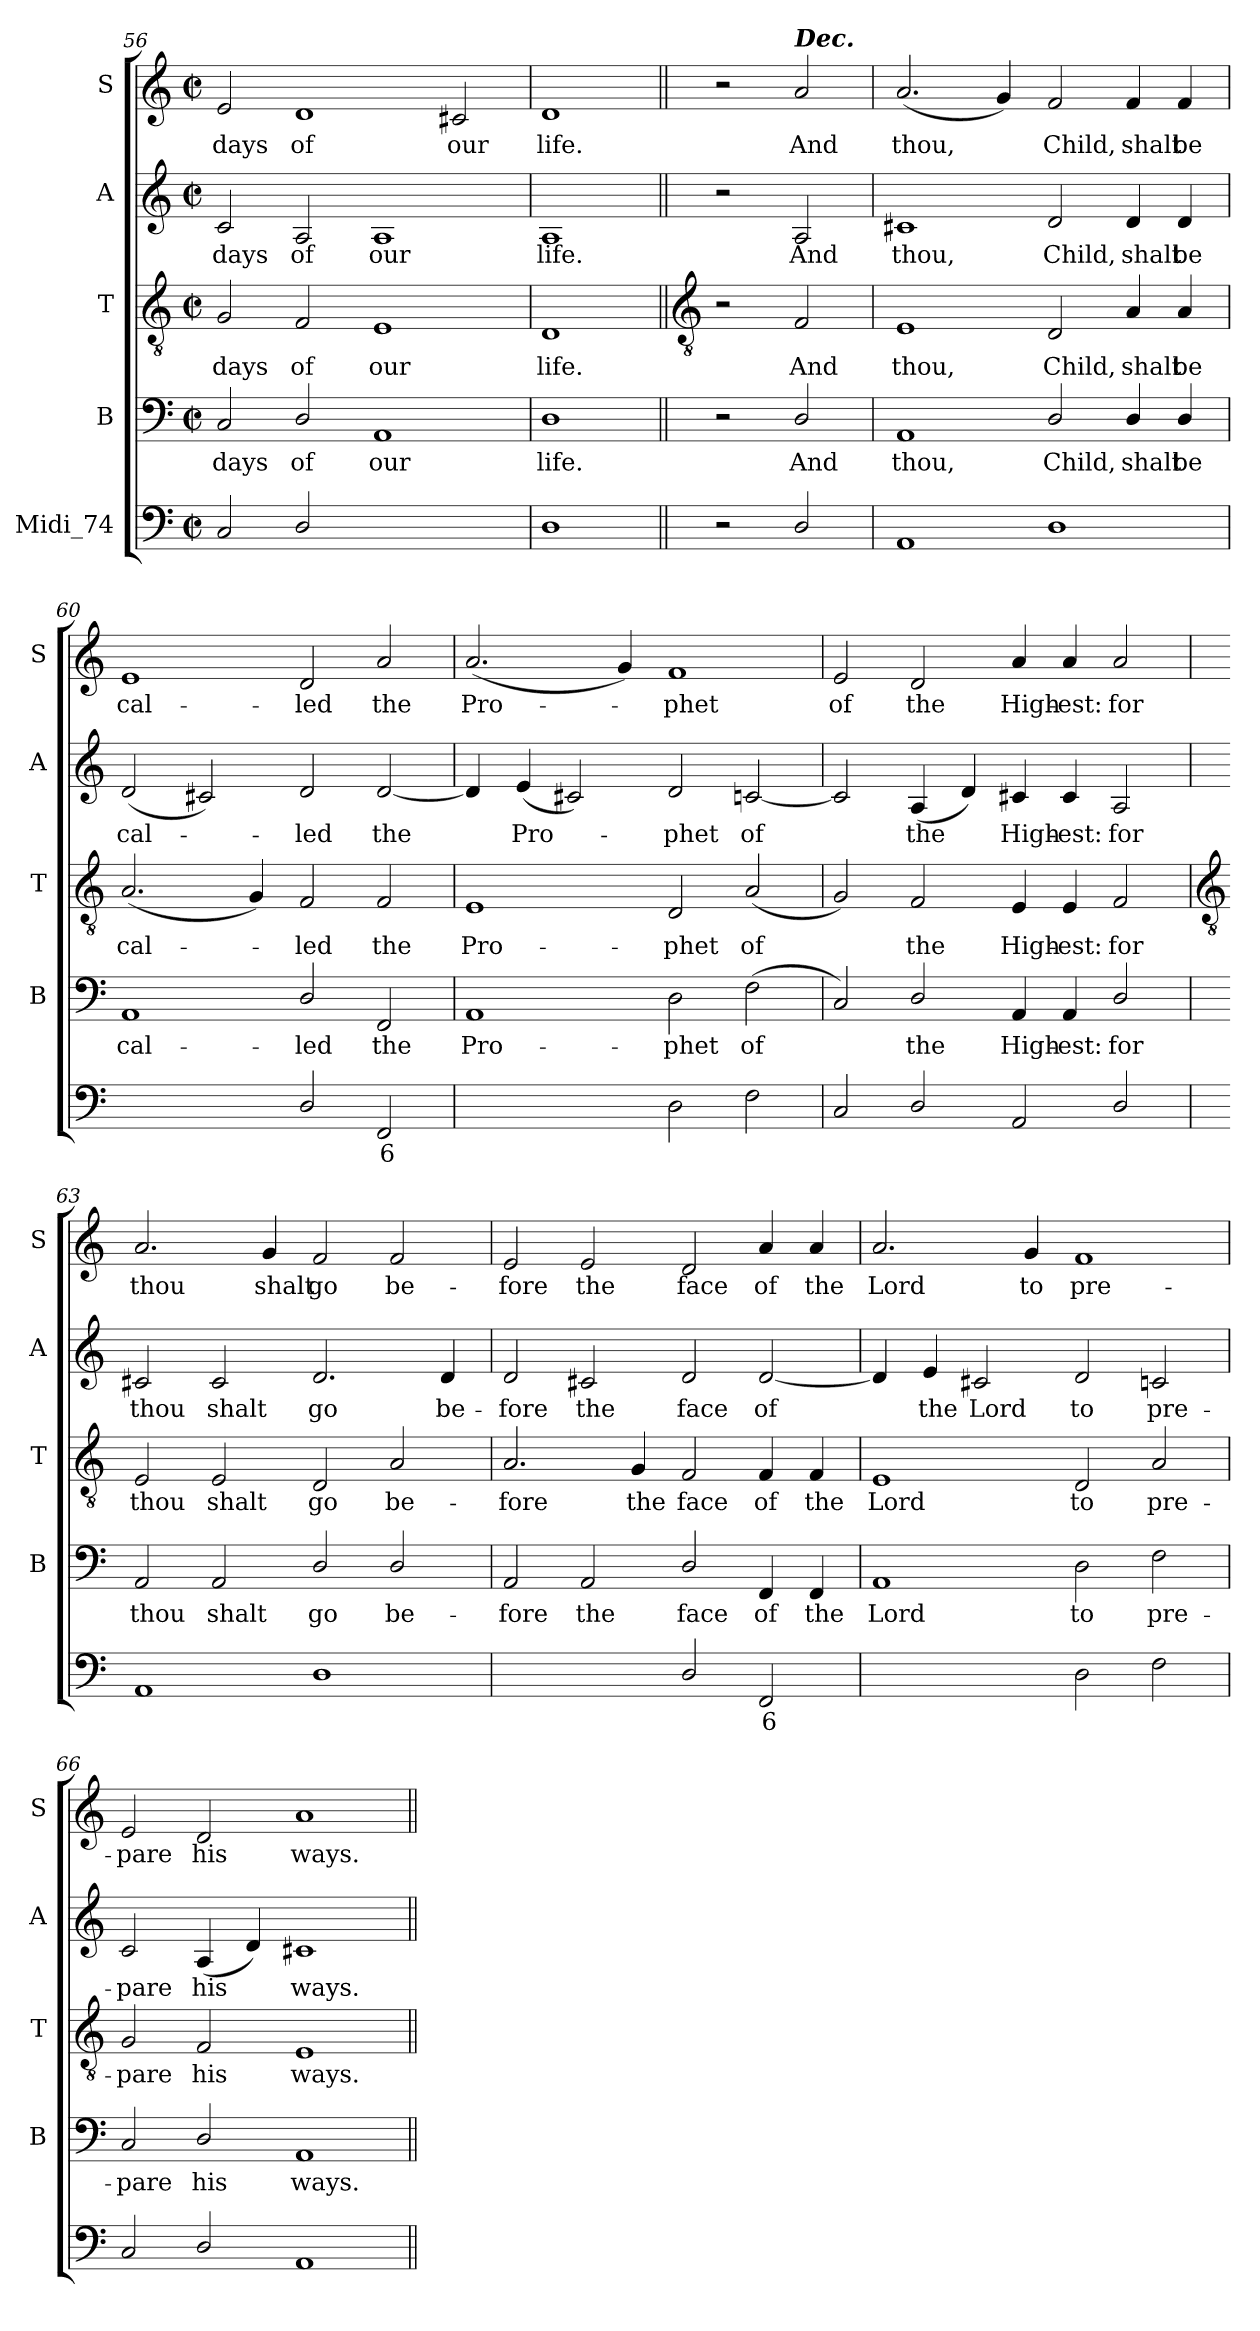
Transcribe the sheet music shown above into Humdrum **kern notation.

**kern	**text	**kern	**text	**kern	**text	**kern	**text	**kern	**text
*part5	*part5	*part4	*part4	*part3	*part3	*part2	*part2	*part1	*part1
*staff5	*staff5	*staff4	*staff4	*staff3	*staff3	*staff2	*staff2	*staff1	*staff1
*I"Midi_74	*	*I"B	*	*I"T	*	*I"A	*	*I"S	*
*	*	*I'B	*	*I'T	*	*I'A	*	*I'S	*
*clefF4	*	*clefF4	*	*clefGv2	*	*clefG2	*	*clefG2	*
*k[]	*	*k[]	*	*k[]	*	*k[]	*	*k[]	*
*C:	*	*C:	*	*C:	*	*C:	*	*C:	*
*M4/2	*	*M4/2	*	*M4/2	*	*M4/2	*	*M4/2	*
*met(c|)	*	*met(c|)	*	*met(c|)	*	*met(c|)	*	*met(c|)	*
=56	=56	=56	=56	=56	=56	=56	=56	=56	=56
!	!	!	!LO:LY:b	!	!LO:LY:b	!	!LO:LY:b	!	!LO:LY:b
2C	.	2C	days	2G	days	2c	days	2e	days
!	!	!	!LO:LY:b	!	!LO:LY:b	!	!LO:LY:b	!	!LO:LY:b
2D/	.	2D/	of	2F	of	2A	of	1d	of
!	!LO:LY:b	!	!LO:LY:b	!	!LO:LY:b	!	!LO:LY:b	!	!
[2AAyy	4	1AA	our	1E	our	1A	our	.	.
!	!LO:LY:b	!	!	!	!	!	!	!	!LO:LY:b
2AAyy]	3	.	.	.	.	.	.	2c#X	our
=57	=57	=57	=57	=57	=57	=57	=57	=57	=57
!	!	!	!LO:LY:b	!	!LO:LY:b	!	!LO:LY:b	!	!LO:LY:b
1D	.	1D	life.	1D	life.	1A	life.	1d	life.
!!LO:LB:g=z
=58||	=58||	=58||	=58||	=58||	=58||	=58||	=58||	=58||	=58||
*	*	*	*	*clefGv2	*	*	*	*	*
2r	.	2r	.	2r	.	2r	.	2r	.
!	!	!	!	!	!	!	!	!LO:TX:a:Bi:t=Dec.	!
!	!	!	!LO:LY:b	!	!LO:LY:b	!	!LO:LY:b	!	!LO:LY:b
2D/	.	2D/	And	2F	And	2A	And	2a	And
=59	=59	=59	=59	=59	=59	=59	=59	=59	=59
!	!	!	!LO:LY:b	!	!LO:LY:b	!	!LO:LY:b	!	!LO:LY:b
1AA	.	1AA	thou,	1E	thou,	1c#X	thou,	(<2.a	thou,
.	.	.	.	.	.	.	.	4g)	.
!	!	!	!LO:LY:b	!	!LO:LY:b	!	!LO:LY:b	!	!LO:LY:b
1D/	.	2D/	Child,	2D	Child,	2d	Child,	2f	Child,
!	!	!	!LO:LY:b	!	!LO:LY:b	!	!LO:LY:b	!	!LO:LY:b
.	.	4D/	shalt	4A	shalt	4d	shalt	4f	shalt
!	!	!	!LO:LY:b	!	!LO:LY:b	!	!LO:LY:b	!	!LO:LY:b
.	.	4D/	be	4A	be	4d	be	4f	be
=60	=60	=60	=60	=60	=60	=60	=60	=60	=60
!	!LO:LY:b	!	!LO:LY:b	!	!LO:LY:b	!	!LO:LY:b	!	!LO:LY:b
[2AAyy	4	1AA	cal-	(<2.A	cal-	(<2d	cal-	1e	cal-
!	!LO:LY:b	!	!	!	!	!	!	!	!
2AAyy]	3	.	.	.	.	2c#X)	.	.	.
.	.	.	.	4G)	.	.	.	.	.
!	!	!	!LO:LY:b	!	!LO:LY:b	!	!LO:LY:b	!	!LO:LY:b
2D/	.	2D/	-led	2F	led	2d	led	2d	-led
!	!LO:LY:b	!	!LO:LY:b	!	!LO:LY:b	!	!LO:LY:b	!	!LO:LY:b
2FF	6	2FF	the	2F	the	[2d	the	2a	the
=61	=61	=61	=61	=61	=61	=61	=61	=61	=61
!	!LO:LY:b	!	!LO:LY:b	!	!LO:LY:b	!	!	!	!LO:LY:b
[2AAyy	4	1AA	Pro-	1E	Pro-	4d]	.	(<2.a	Pro-
!	!	!	!	!	!	!	!LO:LY:b	!	!
.	.	.	.	.	.	(<4e	Pro-	.	.
!	!LO:LY:b	!	!	!	!	!	!	!	!
2AAyy]	3	.	.	.	.	2c#X)	.	.	.
.	.	.	.	.	.	.	.	4g)	.
!	!	!	!LO:LY:b	!	!LO:LY:b	!	!LO:LY:b	!	!LO:LY:b
2D	.	2D	-phet	2D	-phet	2d	phet	1f	phet
!	!	!	!LO:LY:b	!	!LO:LY:b	!	!LO:LY:b	!	!
2F	.	(<2F	of	(<2A	of	[2cn	of	.	.
=62	=62	=62	=62	=62	=62	=62	=62	=62	=62
!	!	!	!	!	!	!	!	!	!LO:LY:b
2C	.	2C)	.	2G)	.	2c]	.	2e	of
!	!	!	!LO:LY:b	!	!LO:LY:b	!	!LO:LY:b	!	!LO:LY:b
2D/	.	2D/	the	2F	the	(<4A	the	2d	the
.	.	.	.	.	.	4d)	.	.	.
!	!	!	!LO:LY:b	!	!LO:LY:b	!	!LO:LY:b	!	!LO:LY:b
2AA	.	4AA	High-	4E	High-	4c#X	High-	4a	High-
!	!	!	!LO:LY:b	!	!LO:LY:b	!	!LO:LY:b	!	!LO:LY:b
.	.	4AA	-est:	4E	-est:	4c#	-est:	4a	-est:
!	!	!	!LO:LY:b	!	!LO:LY:b	!	!LO:LY:b	!	!LO:LY:b
2D/	.	2D/	for	2F	for	2A	for	2a	for
!!LO:LB:g=z
=63	=63	=63	=63	=63	=63	=63	=63	=63	=63
*	*	*	*	*clefGv2	*	*	*	*	*
!	!	!	!LO:LY:b	!	!LO:LY:b	!	!LO:LY:b	!	!LO:LY:b
1AA	.	2AA	thou	2E	thou	2c#X	thou	2.a	thou
!	!	!	!LO:LY:b	!	!LO:LY:b	!	!LO:LY:b	!	!
.	.	2AA	shalt	2E	shalt	2c#	shalt	.	.
!	!	!	!	!	!	!	!	!	!LO:LY:b
.	.	.	.	.	.	.	.	4g	shalt
!	!	!	!LO:LY:b	!	!LO:LY:b	!	!LO:LY:b	!	!LO:LY:b
1D/	.	2D/	go	2D	go	2.d	go	2f	go
!	!	!	!LO:LY:b	!	!LO:LY:b	!	!	!	!LO:LY:b
.	.	2D/	be-	2A	be-	.	.	2f	be-
!	!	!	!	!	!	!	!LO:LY:b	!	!
.	.	.	.	.	.	4d	be-	.	.
=64	=64	=64	=64	=64	=64	=64	=64	=64	=64
!	!LO:LY:b	!	!LO:LY:b	!	!LO:LY:b	!	!LO:LY:b	!	!LO:LY:b
[2AAyy	4	2AA	-fore	2.A	-fore	2d	-fore	2e	-fore
!	!LO:LY:b	!	!LO:LY:b	!	!	!	!LO:LY:b	!	!LO:LY:b
2AAyy]	3	2AA	the	.	.	2c#X	the	2e	the
!	!	!	!	!	!LO:LY:b	!	!	!	!
.	.	.	.	4G	the	.	.	.	.
!	!	!	!LO:LY:b	!	!LO:LY:b	!	!LO:LY:b	!	!LO:LY:b
2D/	.	2D/	face	2F	face	2d	face	2d	face
!	!LO:LY:b	!	!LO:LY:b	!	!LO:LY:b	!	!LO:LY:b	!	!LO:LY:b
2FF	6	4FF	of	4F	of	[2d	of	4a	of
!	!	!	!LO:LY:b	!	!LO:LY:b	!	!	!	!LO:LY:b
.	.	4FF	the	4F	the	.	.	4a	the
=65	=65	=65	=65	=65	=65	=65	=65	=65	=65
!	!LO:LY:b	!	!LO:LY:b	!	!LO:LY:b	!	!	!	!LO:LY:b
[2AAyy	4	1AA	Lord	1E	Lord	4d]	.	2.a	Lord
!	!	!	!	!	!	!	!LO:LY:b	!	!
.	.	.	.	.	.	4e	the	.	.
!	!LO:LY:b	!	!	!	!	!	!LO:LY:b	!	!
2AAyy]	3	.	.	.	.	2c#X	Lord	.	.
!	!	!	!	!	!	!	!	!	!LO:LY:b
.	.	.	.	.	.	.	.	4g	to
!	!	!	!LO:LY:b	!	!LO:LY:b	!	!LO:LY:b	!	!LO:LY:b
2D	.	2D	to	2D	to	2d	to	1f	pre-
!	!	!	!LO:LY:b	!	!LO:LY:b	!	!LO:LY:b	!	!
2F	.	2F	pre-	2A	pre-	2cn	pre-	.	.
=66	=66	=66	=66	=66	=66	=66	=66	=66	=66
!	!	!	!LO:LY:b	!	!LO:LY:b	!	!LO:LY:b	!	!LO:LY:b
2C	.	2C	-pare	2G	-pare	2c	-pare	2e	-pare
!	!	!	!LO:LY:b	!	!LO:LY:b	!	!LO:LY:b	!	!LO:LY:b
2D/	.	2D/	his	2F	his	(<4A	his	2d	his
.	.	.	.	.	.	4d)	.	.	.
!	!	!	!LO:LY:b	!	!LO:LY:b	!	!LO:LY:b	!	!LO:LY:b
1AA	.	1AA	ways.	1E	ways.	1c#X	ways.	1a	ways.
=||	=||	=||	=||	=||	=||	=||	=||	=||	=||
*-	*-	*-	*-	*-	*-	*-	*-	*-	*-
